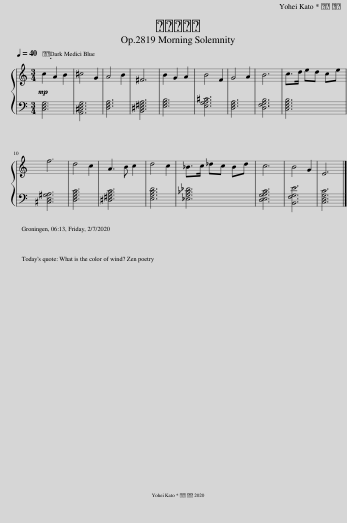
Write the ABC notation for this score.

X:1
%%score { 1 | 2 }
L:1/8
Q:1/4=40
M:3/4
I:linebreak $
K:C
V:1 treble
V:2 bass
V:1
!mp! c2 A2 B2 | ^c4 G2 | A4 B2 | ^F6 | B2 G2 A2 | %5
 B4 F2 | G4 A2 | B6 | c>d ed ce |$ f6 | %10
 d4 c2 | A3 B c2 | d4 c2 | _B>c _dc Bd | c6 | %15
 B4 G2 | E6 |] %17
V:2
 [C,E,G,]6 | [A,,^C,E,G,]6 | [D,F,A,]6 | [B,,^D,^F,A,]6 | [E,G,B,]6 | %5
 [E,G,A,^C]6 | [D,F,A,]6 | [D,F,G,B,]6 | [C,E,G,B,]6 |$ [^C,E,^G,A,]6 | %10
 [D,F,A,C]6 | [^D,^F,A,C]6 | [E,G,B,D]6 | [_E,G,_B,_D]6 | [D,E,G,A,C]6 | %15
 [B,,F,G,E]6 | [C,E,G,C]6 |] %17
